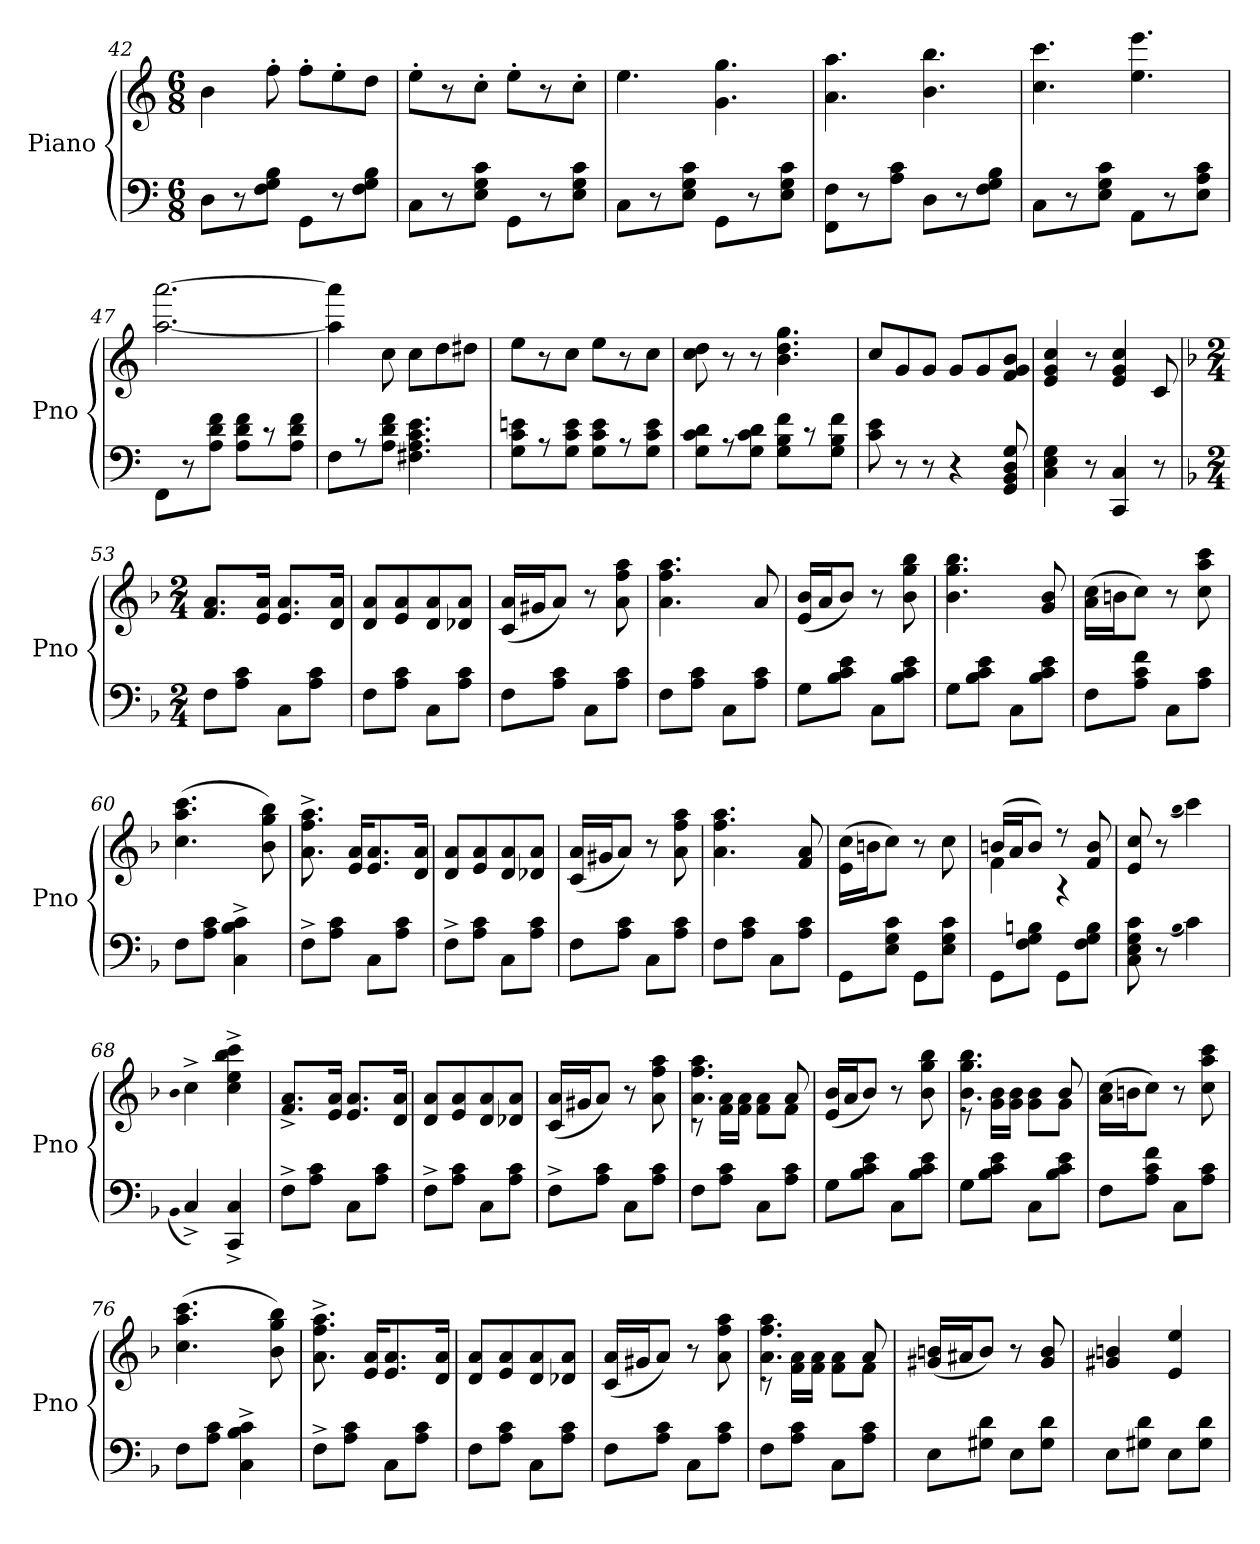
**kern	**kern
*part1	*part1
*staff2	*staff1
*I"Piano	*
*I'Pno	*
*clefF4	*clefG2
*k[]	*k[]
*C:	*C:
*M6/8	*M6/8
=42	=42
8D\L	4b\
8r	.
8F\ 8G\ 8B\J	8ff'\
8GG\L	8ff'\L
8r	8ee'\
8F\ 8G\ 8B\J	8dd\J
=43	=43
8C\L	8ee'\L
8r	8r
8E\ 8G\ 8c\J	8cc'\J
8GG\L	8ee'\L
8r	8r
8E\ 8G\ 8c\J	8cc'\J
=44	=44
8C\L	4.ee\
8r	.
8E\ 8G\ 8c\J	.
8GG\L	4.g\ 4.gg\
8r	.
8E\ 8G\ 8c\J	.
=45	=45
8FF\ 8F\L	4.a\ 4.aa\
8r	.
8A\ 8c\J	.
8D\L	4.b\ 4.bb\
8r	.
8F\ 8G\ 8B\J	.
=46	=46
8C\L	4.cc\ 4.ccc\
8r	.
8E\ 8G\ 8c\J	.
8AA\L	4.ee\ 4.eee\
8r	.
8E\ 8A\ 8c\J	.
=47	=47
8FF\L	[2.aa\ [2.aaa\
8r	.
8A\ 8d\ 8f\J	.
8A\ 8d\ 8f\L	.
8r	.
8A\ 8d\ 8f\J	.
=48	=48
8F\L	4aa]\ 4aaa]\
8r	.
8A\ 8d\ 8f\J	8cc\
4.F#X\ 4.A\ 4.c\ 4.e\	8cc\L
.	8dd\
.	8dd#X\J
=49	=49
8G\ 8c\ 8en\L	8ee\L
8r	8r
8G\ 8c\ 8e\J	8cc\J
8G\ 8c\ 8e\L	8ee\L
8r	8r
8G\ 8c\ 8e\J	8cc\J
=50	=50
8G\ 8c\ 8d\L	8cc\ 8dd\
8r	8r
8G\ 8c\ 8d\J	8r
8G\ 8B\ 8f\L	4.b\ 4.dd\ 4.gg\
8r	.
8G\ 8B\ 8f\J	.
=51	=51
8c\ 8e\	8cc/L
8r	8g/
8r	8g/J
4r	8g/L
.	8g/
8GG/ 8BB/ 8D/ 8G/	8f/ 8g/ 8b/J
=52	=52
4C\ 4E\ 4G\	4e/ 4g/ 4cc/
8r	8r
4CC/ 4C/	4e/ 4g/ 4cc/
8r	8c/
=53	=53
*k[b-]	*k[b-]
*M2/4	*M2/4
*	*MM144
8F\L	8.f/ 8.a/L
8A\ 8c\J	.
.	16e/ 16a/Jk
8C\L	8.e/ 8.a/L
8A\ 8c\J	.
.	16d/ 16a/Jk
=54	=54
8F\L	8d/ 8a/L
8A\ 8c\J	8e/ 8a/
8C\L	8d/ 8a/
8A\ 8c\J	8d-X/ 8a/J
=55	=55
8F\L	(16c/ 16a/LL
.	16g#X/J
8A\ 8c\J	8a/J)
8C\L	8r
8A\ 8c\J	8a\ 8ff\ 8aa\
=56	=56
8F\L	4.a\ 4.ff\ 4.aa\
8A\ 8c\J	.
8C\L	.
8A\ 8c\J	8a/
=57	=57
8G\L	(16e/ 16b-/LL
.	16a/J
8B-\ 8c\ 8e\J	8b-/J)
8C\L	8r
8B-\ 8c\ 8e\J	8b-\ 8gg\ 8bb-\
=58	=58
8G\L	4.b-\ 4.gg\ 4.bb-\
8B-\ 8c\ 8e\J	.
8C\L	.
8B-\ 8c\ 8e\J	8g/ 8b-/
=59	=59
8F\L	(16a\ 16cc\LL
.	16bn\J
8A\ 8c\ 8f\J	8cc\J)
8C\L	8r
8A\ 8c\J	8cc\ 8aa\ 8ccc\
=60	=60
8F\L	(4.cc\ 4.aa\ 4.ccc\
8A\ 8c\J	.
4C^\ 4B-^\ 4c^\	.
.	8b-\ 8gg\ 8bb-\)
=61	=61
8F^\L	8.a^\ 8.ff^\ 8.aa^\
8A\ 8c\J	.
.	16e/ 16a/KL
8C\L	8.e/ 8.a/
8A\ 8c\J	.
.	16d/ 16a/Jk
=62	=62
8F^\L	8d/ 8a/L
8A\ 8c\J	8e/ 8a/
8C\L	8d/ 8a/
8A\ 8c\J	8d-X/ 8a/J
=63	=63
8F\L	(16c/ 16a/LL
.	16g#X/J
8A\ 8c\J	8a/J)
8C\L	8r
8A\ 8c\J	8a\ 8ff\ 8aa\
=64	=64
8F\L	4.a\ 4.ff\ 4.aa\
8A\ 8c\J	.
8C\L	.
8A\ 8c\J	8f/ 8a/
=65	=65
8GG\L	(16e\ 16cc\LL
.	16bn\J
8E\ 8G\ 8c\J	8cc\J)
8GG\L	8r
8E\ 8G\ 8c\J	8cc\
=66	=66
*	*^
8GG\L	(16bn/LL	4f\
.	16a/J	.
8F\ 8G\ 8Bn\J	8b/J)	.
8GG\L	8r	4r
8F\ 8G\ 8B\J	8f/ 8b/	.
*	*v	*v
=67	=67
8C\ 8E\ 8G\ 8c\	8e/ 8cc/
8r	8r
(qB-	(qbb-
4c\)	4ccc\)
=68	=68
(qBB-	qb-
4C^/)	4cc^\
4CC^/ 4C^/	4cc^\ 4ee^\ 4bb-^\ 4ccc^\
=69	=69
8F^\L	8.f^/ 8.a^/L
8A\ 8c\J	.
.	16e/ 16a/Jk
8C\L	8.e/ 8.a/L
8A\ 8c\J	.
.	16d/ 16a/Jk
=70	=70
8F^\L	8d/ 8a/L
8A\ 8c\J	8e/ 8a/
8C\L	8d/ 8a/
8A\ 8c\J	8d-X/ 8a/J
=71	=71
8F^\L	(16c/ 16a/LL
.	16g#X/J
8A\ 8c\J	8a/J)
8C\L	8r
8A\ 8c\J	8a\ 8ff\ 8aa\
=72	=72
*	*^
8F\L	4.a\ 4.ff\ 4.aa\	8r
8A\ 8c\J	.	16f\ 16a\LL
.	.	16f\ 16a\JJ
8C\L	.	8f\ 8a\L
8A\ 8c\J	8a/	8f\J
*	*v	*v
=73	=73
8G\L	(16e/ 16b-/LL
.	16a/J
8B-\ 8c\ 8e\J	8b-/J)
8C\L	8r
8B-\ 8c\ 8e\J	8b-\ 8gg\ 8bb-\
=74	=74
*	*^
8G\L	4.b-\ 4.gg\ 4.bb-\	8r
8B-\ 8c\ 8e\J	.	16g\ 16b-\LL
.	.	16g\ 16b-\JJ
8C\L	.	8g\ 8b-\L
8B-\ 8c\ 8e\J	8b-/	8g\J
*	*v	*v
=75	=75
8F\L	(16a\ 16cc\LL
.	16bn\J
8A\ 8c\ 8f\J	8cc\J)
8C\L	8r
8A\ 8c\J	8cc\ 8aa\ 8ccc\
=76	=76
8F\L	(4.cc\ 4.aa\ 4.ccc\
8A\ 8c\J	.
4C^\ 4B-^\ 4c^\	.
.	8b-\ 8gg\ 8bb-\)
=77	=77
8F^\L	8.a^\ 8.ff^\ 8.aa^\
8A\ 8c\J	.
.	16e/ 16a/KL
8C\L	8.e/ 8.a/
8A\ 8c\J	.
.	16d/ 16a/Jk
=78	=78
8F\L	8d/ 8a/L
8A\ 8c\J	8e/ 8a/
8C\L	8d/ 8a/
8A\ 8c\J	8d-X/ 8a/J
=79	=79
8F\L	(16c/ 16a/LL
.	16g#X/J
8A\ 8c\J	8a/J)
8C\L	8r
8A\ 8c\J	8a\ 8ff\ 8aa\
=80	=80
*	*^
8F\L	4.a\ 4.ff\ 4.aa\	8r
8A\ 8c\J	.	16f\ 16a\LL
.	.	16f\ 16a\JJ
8C\L	.	8f\ 8a\L
8A\ 8c\J	8a/	8f\J
*	*v	*v
=81	=81
8E\L	(16g#X/ 16bn/LL
.	16a#X/J
8G#X\ 8d\J	8b/J)
8E\L	8r
8G#\ 8d\J	8g#/ 8b/
=82	=82
8E\L	4g#X/ 4bn/
8G#X\ 8d\J	.
8E\L	4e/ 4ee/
8G#\ 8d\J	.
=	=
*-	*-
